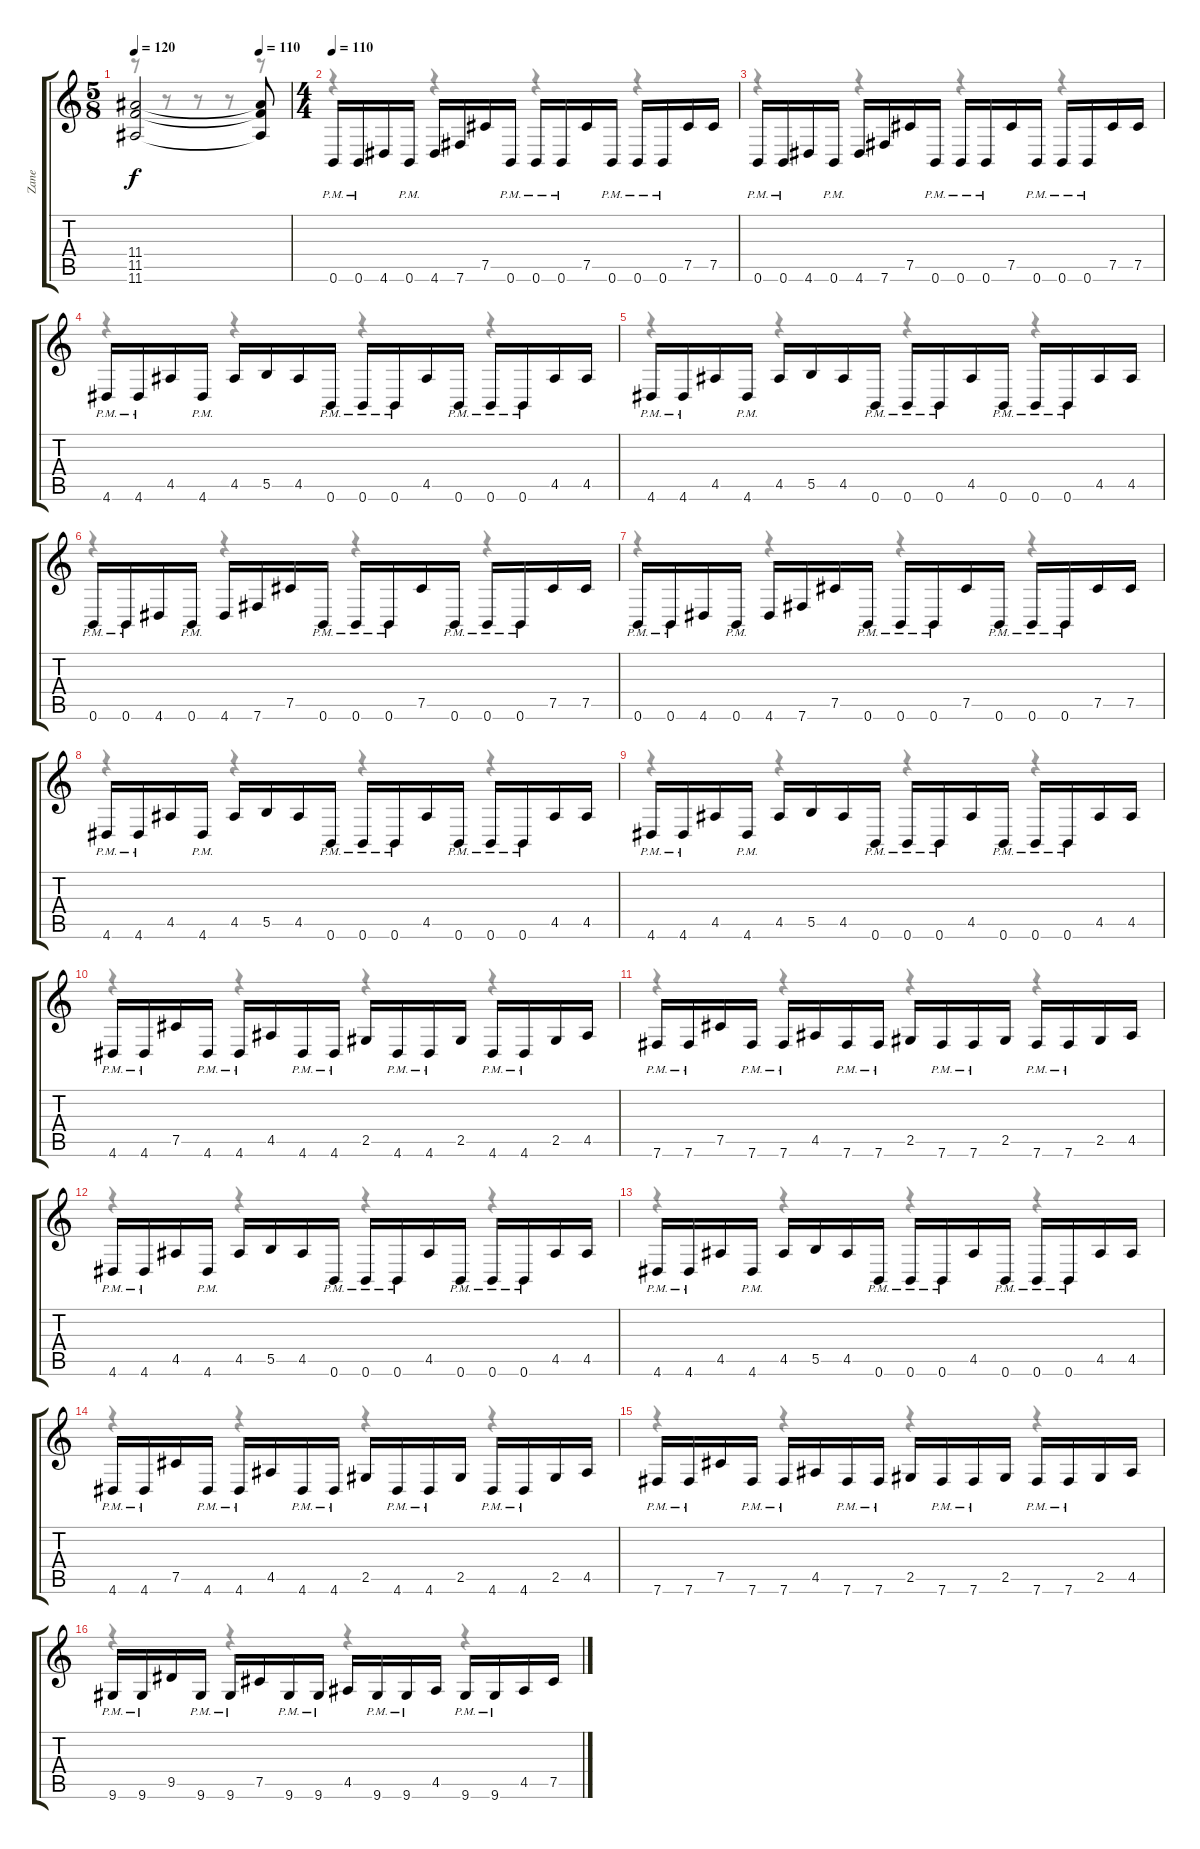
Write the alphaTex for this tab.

\track ("Zane " "Zane ") {instrument distortionguitar}
\staff {score tabs}
\tuning (Db4 Ab3 E3 B2 Gb2 B1) {hide}
\voice
\ts (5 8)
\tempo 120
\tempo (110 0.8)
\clef g2
\ks c
(11.4{t} 11.5{t} 11.6{t}).2{dy f} (11.4{t} 11.5{t} 11.6{t}).8 |
\ts (4 4)
\tempo 110
0.6{pm}.16 0.6{pm}.16 4.6.16 0.6{pm}.16 4.6.16 7.6.16 7.5.16 0.6{pm}.16 0.6{pm}.16 0.6{pm}.16 7.5.16 0.6{pm}.16 0.6{pm}.16 0.6{pm}.16 7.5.16 7.5.16 |
0.6{pm}.16 0.6{pm}.16 4.6.16 0.6{pm}.16 4.6.16 7.6.16 7.5.16 0.6{pm}.16 0.6{pm}.16 0.6{pm}.16 7.5.16 0.6{pm}.16 0.6{pm}.16 0.6{pm}.16 7.5.16 7.5.16 |
4.6{pm}.16 4.6{pm}.16 4.5.16 4.6{pm}.16 4.5.16 5.5.16 4.5.16 0.6{pm}.16 0.6{pm}.16 0.6{pm}.16 4.5.16 0.6{pm}.16 0.6{pm}.16 0.6{pm}.16 4.5.16 4.5.16 |
4.6{pm}.16 4.6{pm}.16 4.5.16 4.6{pm}.16 4.5.16 5.5.16 4.5.16 0.6{pm}.16 0.6{pm}.16 0.6{pm}.16 4.5.16 0.6{pm}.16 0.6{pm}.16 0.6{pm}.16 4.5.16 4.5.16 |
0.6{pm}.16 0.6{pm}.16 4.6.16 0.6{pm}.16 4.6.16 7.6.16 7.5.16 0.6{pm}.16 0.6{pm}.16 0.6{pm}.16 7.5.16 0.6{pm}.16 0.6{pm}.16 0.6{pm}.16 7.5.16 7.5.16 |
0.6{pm}.16 0.6{pm}.16 4.6.16 0.6{pm}.16 4.6.16 7.6.16 7.5.16 0.6{pm}.16 0.6{pm}.16 0.6{pm}.16 7.5.16 0.6{pm}.16 0.6{pm}.16 0.6{pm}.16 7.5.16 7.5.16 |
4.6{pm}.16 4.6{pm}.16 4.5.16 4.6{pm}.16 4.5.16 5.5.16 4.5.16 0.6{pm}.16 0.6{pm}.16 0.6{pm}.16 4.5.16 0.6{pm}.16 0.6{pm}.16 0.6{pm}.16 4.5.16 4.5.16 |
4.6{pm}.16 4.6{pm}.16 4.5.16 4.6{pm}.16 4.5.16 5.5.16 4.5.16 0.6{pm}.16 0.6{pm}.16 0.6{pm}.16 4.5.16 0.6{pm}.16 0.6{pm}.16 0.6{pm}.16 4.5.16 4.5.16 |
4.6{pm}.16 4.6{pm}.16 7.5.16 4.6{pm}.16 4.6{pm}.16 4.5.16 4.6{pm}.16 4.6{pm}.16 2.5.16 4.6{pm}.16 4.6{pm}.16 2.5.16 4.6{pm}.16 4.6{pm}.16 2.5.16 4.5.16 |
7.6{pm}.16 7.6{pm}.16 7.5.16 7.6{pm}.16 7.6{pm}.16 4.5.16 7.6{pm}.16 7.6{pm}.16 2.5.16 7.6{pm}.16 7.6{pm}.16 2.5.16 7.6{pm}.16 7.6{pm}.16 2.5.16 4.5.16 |
4.6{pm}.16 4.6{pm}.16 4.5.16 4.6{pm}.16 4.5.16 5.5.16 4.5.16 0.6{pm}.16 0.6{pm}.16 0.6{pm}.16 4.5.16 0.6{pm}.16 0.6{pm}.16 0.6{pm}.16 4.5.16 4.5.16 |
4.6{pm}.16 4.6{pm}.16 4.5.16 4.6{pm}.16 4.5.16 5.5.16 4.5.16 0.6{pm}.16 0.6{pm}.16 0.6{pm}.16 4.5.16 0.6{pm}.16 0.6{pm}.16 0.6{pm}.16 4.5.16 4.5.16 |
4.6{pm}.16 4.6{pm}.16 7.5.16 4.6{pm}.16 4.6{pm}.16 4.5.16 4.6{pm}.16 4.6{pm}.16 2.5.16 4.6{pm}.16 4.6{pm}.16 2.5.16 4.6{pm}.16 4.6{pm}.16 2.5.16 4.5.16 |
7.6{pm}.16 7.6{pm}.16 7.5.16 7.6{pm}.16 7.6{pm}.16 4.5.16 7.6{pm}.16 7.6{pm}.16 2.5.16 7.6{pm}.16 7.6{pm}.16 2.5.16 7.6{pm}.16 7.6{pm}.16 2.5.16 4.5.16 |
9.6{pm}.16 9.6{pm}.16 9.5.16 9.6{pm}.16 9.6{pm}.16 7.5.16 9.6{pm}.16 9.6{pm}.16 4.5.16 9.6{pm}.16 9.6{pm}.16 4.5.16 9.6{pm}.16 9.6{pm}.16 4.5.16 7.5.16
\voice
\clef g2
\ottava regular
\simile none
\ks c
r.8{dy f} r.8 r.8 r.8 r.8 |
r.4 r.4 r.4 r.4 |
r.4 r.4 r.4 r.4 |
r.4 r.4 r.4 r.4 |
r.4 r.4 r.4 r.4 |
r.4 r.4 r.4 r.4 |
r.4 r.4 r.4 r.4 |
r.4 r.4 r.4 r.4 |
r.4 r.4 r.4 r.4 |
r.4 r.4 r.4 r.4 |
r.4 r.4 r.4 r.4 |
r.4 r.4 r.4 r.4 |
r.4 r.4 r.4 r.4 |
r.4 r.4 r.4 r.4 |
r.4 r.4 r.4 r.4 |
r.4 r.4 r.4 r.4
